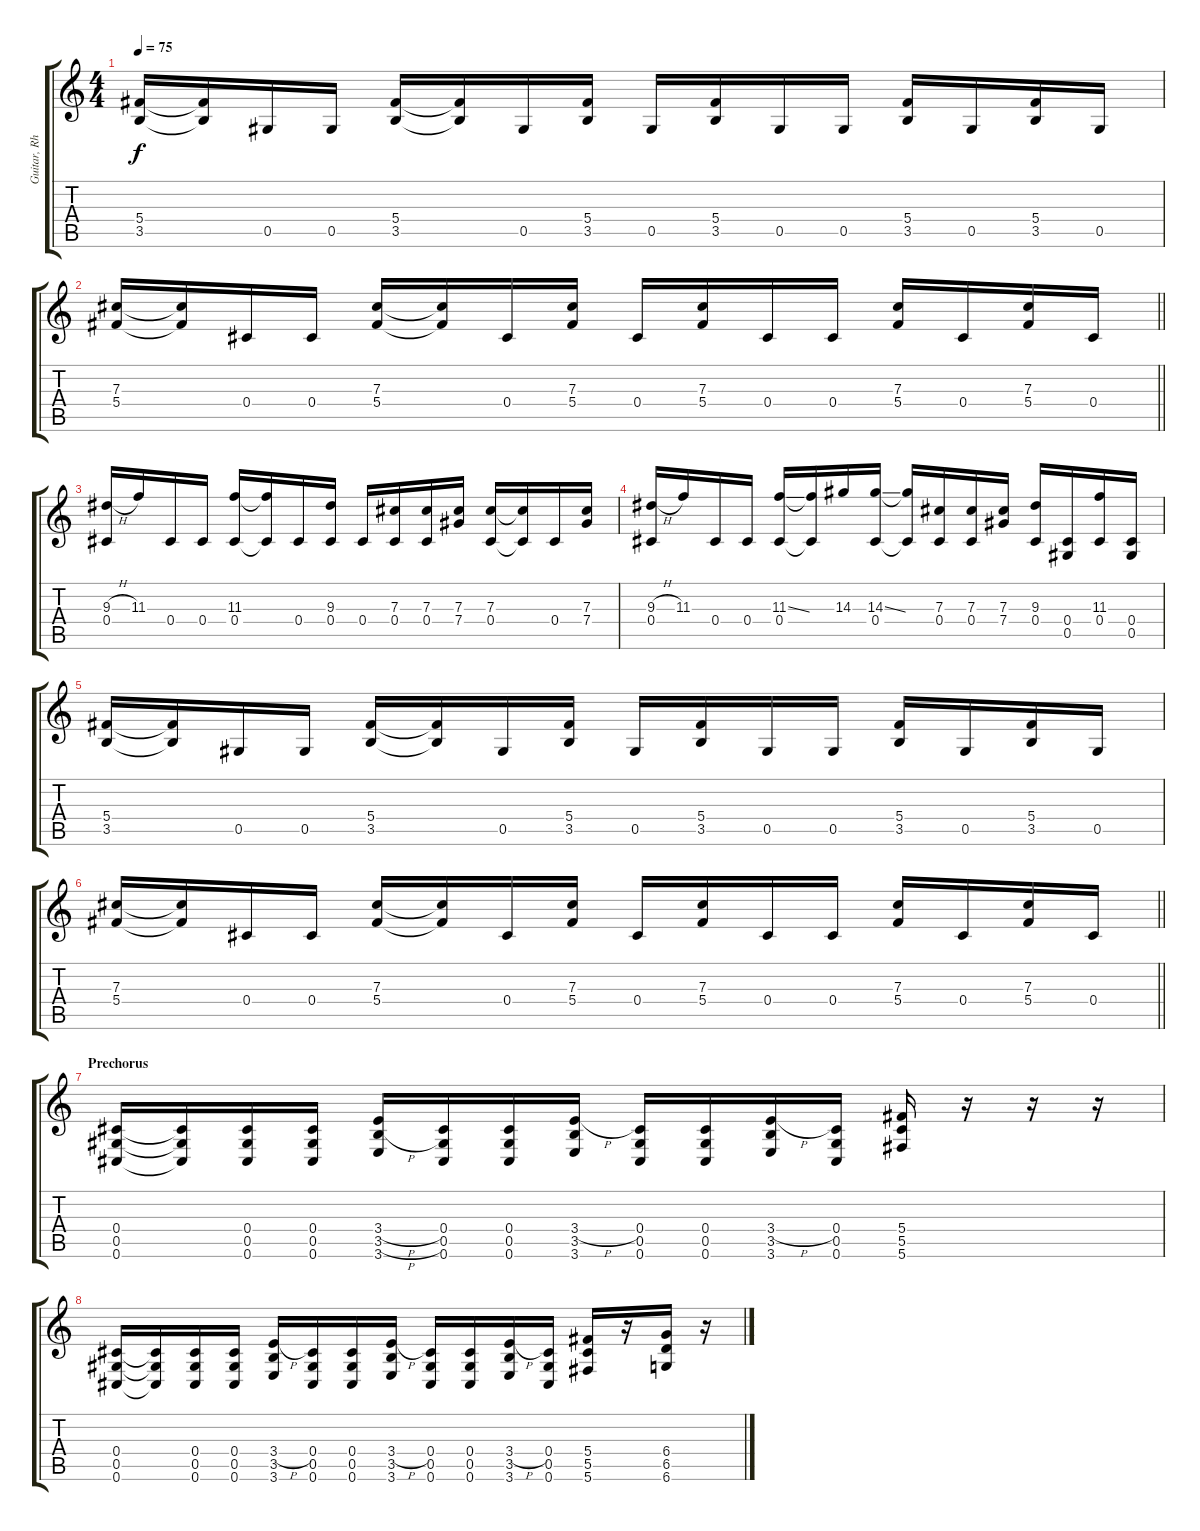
\track ("Guitar, Rhythm" "Guitar, Rh") {instrument overdrivenguitar}
\staff {score tabs}
\tuning (Eb4 Bb3 Gb3 Db3 Ab2 Db2) {hide}
\ts (4 4)
\tempo 75
\clef g2
\ks c
(5.4 3.5).16{dy f} (5.4{t} 3.5{t}).16 0.5.16 0.5.16 (5.4 3.5).16 (5.4{t} 3.5{t}).16 0.5.16 (5.4 3.5).16 0.5.16 (5.4 3.5).16 0.5.16 0.5.16 (5.4 3.5).16 0.5.16 (5.4 3.5).16 0.5.16 |
\barLineRight lightlight
(7.3 5.4).16 (7.3{t} 5.4{t}).16 0.4.16 0.4.16 (7.3 5.4).16 (7.3{t} 5.4{t}).16 0.4.16 (7.3 5.4).16 0.4.16 (7.3 5.4).16 0.4.16 0.4.16 (7.3 5.4).16 0.4.16 (7.3 5.4).16 0.4.16 |
(9.3{h} 0.4).16 11.3.16 0.4.16 0.4.16 (11.3 0.4).16 (11.3{t} 0.4{t}).16 0.4.16 (9.3 0.4).16 0.4.16 (7.3 0.4).16 (7.3 0.4).16 (7.3 7.4).16 (7.3 0.4).16 (7.3{t} 0.4{t}).16 0.4.16 (7.3 7.4).16 |
(9.3{h} 0.4).16 11.3.16 0.4.16 0.4.16 (11.3{ss} 0.4).16 (11.3{t} 0.4{t}).16 14.3.16 (14.3{ss} 0.4).16 (14.3{t} 0.4{t}).16 (7.3 0.4).16 (7.3 0.4).16 (7.3 7.4).16 (9.3 0.4).16 (0.4 0.5).16 (11.3 0.4).16 (0.4 0.5).16 |
(5.4 3.5).16 (5.4{t} 3.5{t}).16 0.5.16 0.5.16 (5.4 3.5).16 (5.4{t} 3.5{t}).16 0.5.16 (5.4 3.5).16 0.5.16 (5.4 3.5).16 0.5.16 0.5.16 (5.4 3.5).16 0.5.16 (5.4 3.5).16 0.5.16 |
\barLineRight lightlight
(7.3 5.4).16 (7.3{t} 5.4{t}).16 0.4.16 0.4.16 (7.3 5.4).16 (7.3{t} 5.4{t}).16 0.4.16 (7.3 5.4).16 0.4.16 (7.3 5.4).16 0.4.16 0.4.16 (7.3 5.4).16 0.4.16 (7.3 5.4).16 0.4.16 |
\section ("" "Prechorus")
(0.4 0.5 0.6).16 (0.4{t} 0.5{t} 0.6{t}).16 (0.4 0.5 0.6).16 (0.4 0.5 0.6).16 (3.4{h} 3.5{h} 3.6).16 (0.4 0.5 0.6).16 (0.4 0.5 0.6).16 (3.4{h} 3.5 3.6).16 (0.4 0.5 0.6).16 (0.4 0.5 0.6).16 (3.4{h} 3.5 3.6).16 (0.4 0.5 0.6).16 (5.4 5.5 5.6).16 r.16 r.16 r.16 |
(0.4 0.5 0.6).16 (0.4{t} 0.5{t} 0.6{t}).16 (0.4 0.5 0.6).16 (0.4 0.5 0.6).16 (3.4{h} 3.5 3.6).16 (0.4 0.5 0.6).16 (0.4 0.5 0.6).16 (3.4{h} 3.5 3.6).16 (0.4 0.5 0.6).16 (0.4 0.5 0.6).16 (3.4{h} 3.5 3.6).16 (0.4 0.5 0.6).16 (5.4 5.5 5.6).16 r.16 (6.4 6.5 6.6).16 r.16
